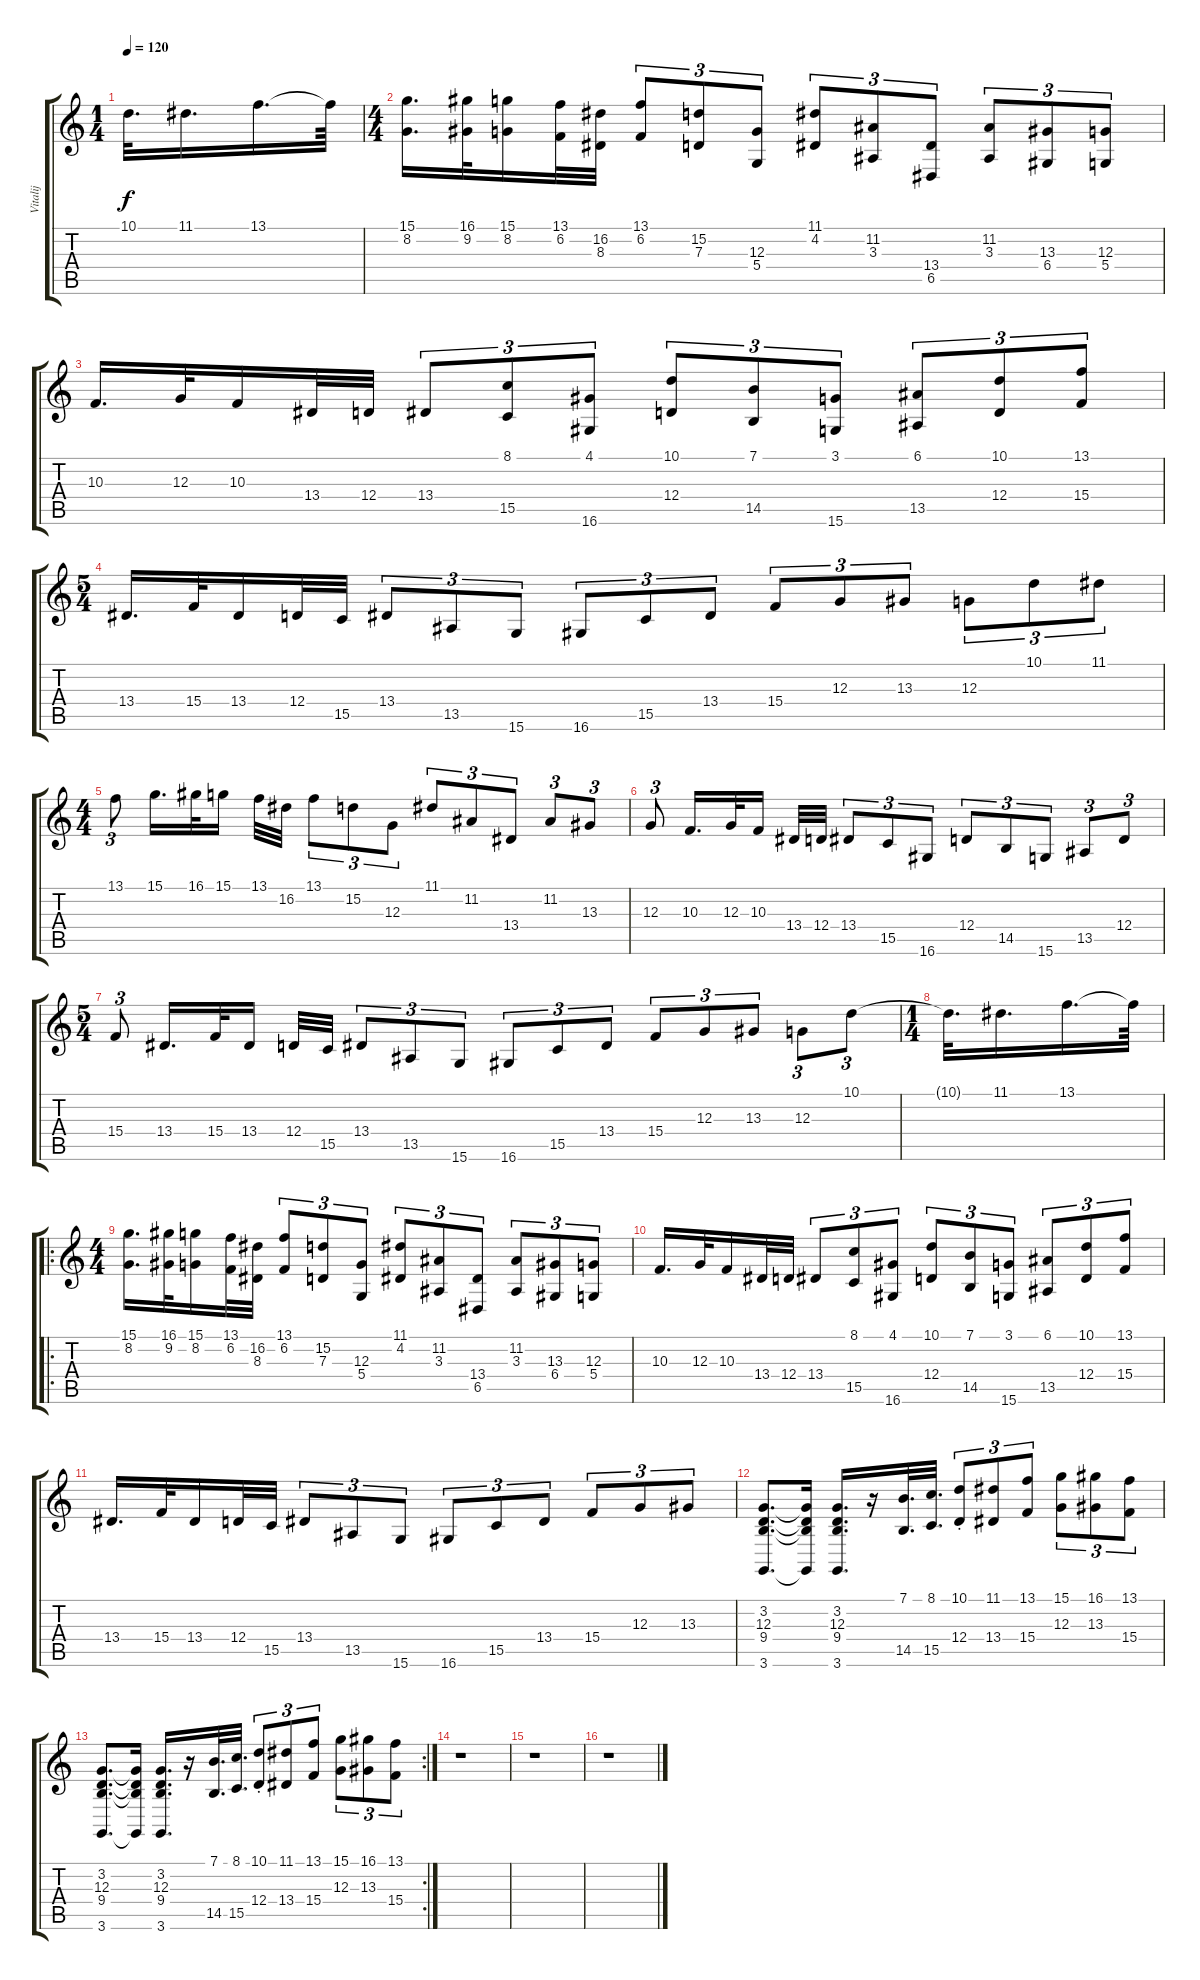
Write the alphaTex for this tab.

\track ("Vitalij" "Vitalij") {instrument electricgrandpiano}
\staff {score tabs}
\tuning (E4 B3 G3 D3 A2 E2) {hide}
\ts (1 4)
\tempo 120
\clef g2
\ks c
10.1{t}.32{d dy f} 11.1.16{d} 13.1.16{d} 13.1{t}.64 |
\ts (4 4)
(15.1 8.2).16{d} (16.1 9.2).32 (15.1 8.2).16 (13.1 6.2).32 (16.2 8.3).32 (13.1 6.2).8{tu (3 2)} (15.2 7.3).8{tu (3 2)} (12.3 5.4).8{tu (3 2)} (11.1 4.2).8{tu (3 2)} (11.2 3.3).8{tu (3 2)} (13.4 6.5).8{tu (3 2)} (11.2 3.3).8{tu (3 2)} (13.3 6.4).8{tu (3 2)} (12.3 5.4).8{tu (3 2)} |
10.3.16{d} 12.3.32 10.3.16 13.4.32 12.4.32 13.4.8{tu (3 2)} (8.1 15.5).8{tu (3 2)} (4.1 16.6).8{tu (3 2)} (10.1 12.4).8{tu (3 2)} (7.1 14.5).8{tu (3 2)} (3.1 15.6).8{tu (3 2)} (6.1 13.5).8{tu (3 2)} (10.1 12.4).8{tu (3 2)} (13.1 15.4).8{tu (3 2)} |
\ts (5 4)
13.4.16{d} 15.4.32 13.4.16 12.4.32 15.5.32 13.4.8{tu (3 2)} 13.5.8{tu (3 2)} 15.6.8{tu (3 2)} 16.6.8{tu (3 2)} 15.5.8{tu (3 2)} 13.4.8{tu (3 2)} 15.4.8{tu (3 2)} 12.3.8{tu (3 2)} 13.3.8{tu (3 2)} 12.3.8{tu (3 2)} 10.1.8{tu (3 2)} 11.1.8{tu (3 2)} |
\ts (4 4)
13.1.8{tu (3 2)} 15.1.16{d} 16.1.32 15.1.16 13.1.32 16.2.32 13.1.8{tu (3 2)} 15.2.8{tu (3 2)} 12.3.8{tu (3 2)} 11.1.8{tu (3 2)} 11.2.8{tu (3 2)} 13.4.8{tu (3 2)} 11.2.8{tu (3 2)} 13.3.8{tu (3 2)} |
12.3.8{tu (3 2)} 10.3.16{d} 12.3.32 10.3.16 13.4.32 12.4.32 13.4.8{tu (3 2)} 15.5.8{tu (3 2)} 16.6.8{tu (3 2)} 12.4.8{tu (3 2)} 14.5.8{tu (3 2)} 15.6.8{tu (3 2)} 13.5.8{tu (3 2)} 12.4.8{tu (3 2)} |
\ts (5 4)
15.4.8{tu (3 2)} 13.4.16{d} 15.4.32 13.4.16 12.4.32 15.5.32 13.4.8{tu (3 2)} 13.5.8{tu (3 2)} 15.6.8{tu (3 2)} 16.6.8{tu (3 2)} 15.5.8{tu (3 2)} 13.4.8{tu (3 2)} 15.4.8{tu (3 2)} 12.3.8{tu (3 2)} 13.3.8{tu (3 2)} 12.3.8{tu (3 2)} 10.1.8{tu (3 2)} |
\ts (1 4)
10.1{t}.32{d} 11.1.16{d} 13.1.16{d} 13.1{t}.64 |
\ro
\ts (4 4)
(15.1 8.2).16{d} (16.1 9.2).32 (15.1 8.2).16 (13.1 6.2).32 (16.2 8.3).32 (13.1 6.2).8{tu (3 2)} (15.2 7.3).8{tu (3 2)} (12.3 5.4).8{tu (3 2)} (11.1 4.2).8{tu (3 2)} (11.2 3.3).8{tu (3 2)} (13.4 6.5).8{tu (3 2)} (11.2 3.3).8{tu (3 2)} (13.3 6.4).8{tu (3 2)} (12.3 5.4).8{tu (3 2)} |
10.3.16{d} 12.3.32 10.3.16 13.4.32 12.4.32 13.4.8{tu (3 2)} (8.1 15.5).8{tu (3 2)} (4.1 16.6).8{tu (3 2)} (10.1 12.4).8{tu (3 2)} (7.1 14.5).8{tu (3 2)} (3.1 15.6).8{tu (3 2)} (6.1 13.5).8{tu (3 2)} (10.1 12.4).8{tu (3 2)} (13.1 15.4).8{tu (3 2)} |
13.4.16{d} 15.4.32 13.4.16 12.4.32 15.5.32 13.4.8{tu (3 2)} 13.5.8{tu (3 2)} 15.6.8{tu (3 2)} 16.6.8{tu (3 2)} 15.5.8{tu (3 2)} 13.4.8{tu (3 2)} 15.4.8{tu (3 2)} 12.3.8{tu (3 2)} 13.3.8{tu (3 2)} |
(3.2 12.3 9.4 3.6).8{d} (3.2{t} 12.3{t} 9.4{t} 3.6{t}).16 (3.2 12.3 9.4 3.6).16{d} r.16 (7.1 14.5).32{d} (8.1 15.5).32{d} (10.1 12.4{st}).8{tu (3 2)} (11.1 13.4).8{tu (3 2)} (13.1 15.4).8{tu (3 2)} (15.1 12.3).8{tu (3 2)} (16.1 13.3).8{tu (3 2)} (13.1 15.4).8{tu (3 2)} |
\rc 2
(3.2 12.3 9.4 3.6).8{d} (3.2{t} 12.3{t} 9.4{t} 3.6{t}).16 (3.2 12.3 9.4 3.6).16{d} r.16 (7.1 14.5).32{d} (8.1 15.5).32{d} (10.1 12.4{st}).8{tu (3 2)} (11.1 13.4).8{tu (3 2)} (13.1 15.4).8{tu (3 2)} (15.1 12.3).8{tu (3 2)} (16.1 13.3).8{tu (3 2)} (13.1 15.4).8{tu (3 2)} |
r.1 |
r.1 |
r.1
